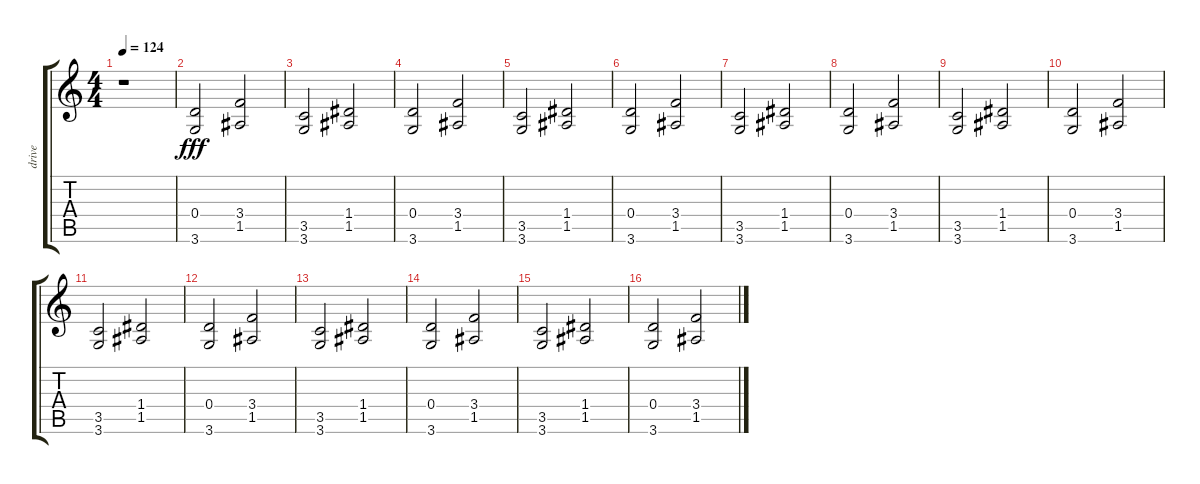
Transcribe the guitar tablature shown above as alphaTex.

\track ("drive" "drive") {instrument overdrivenguitar}
\staff {score tabs}
\tuning (E4 B3 G3 D3 A2 E2) {hide}
\ts (4 4)
\tempo 124
\clef g2
\ks c
r.1{dy fff} |
(0.4 3.6).2 (3.4 1.5).2 |
(3.5 3.6).2 (1.4 1.5).2 |
(0.4 3.6).2 (3.4 1.5).2 |
(3.5 3.6).2 (1.4 1.5).2 |
(0.4 3.6).2 (3.4 1.5).2 |
(3.5 3.6).2 (1.4 1.5).2 |
(0.4 3.6).2 (3.4 1.5).2 |
(3.5 3.6).2 (1.4 1.5).2 |
(0.4 3.6).2 (3.4 1.5).2 |
(3.5 3.6).2 (1.4 1.5).2 |
(0.4 3.6).2 (3.4 1.5).2 |
(3.5 3.6).2 (1.4 1.5).2 |
(0.4 3.6).2 (3.4 1.5).2 |
(3.5 3.6).2 (1.4 1.5).2 |
(0.4 3.6).2 (3.4 1.5).2
